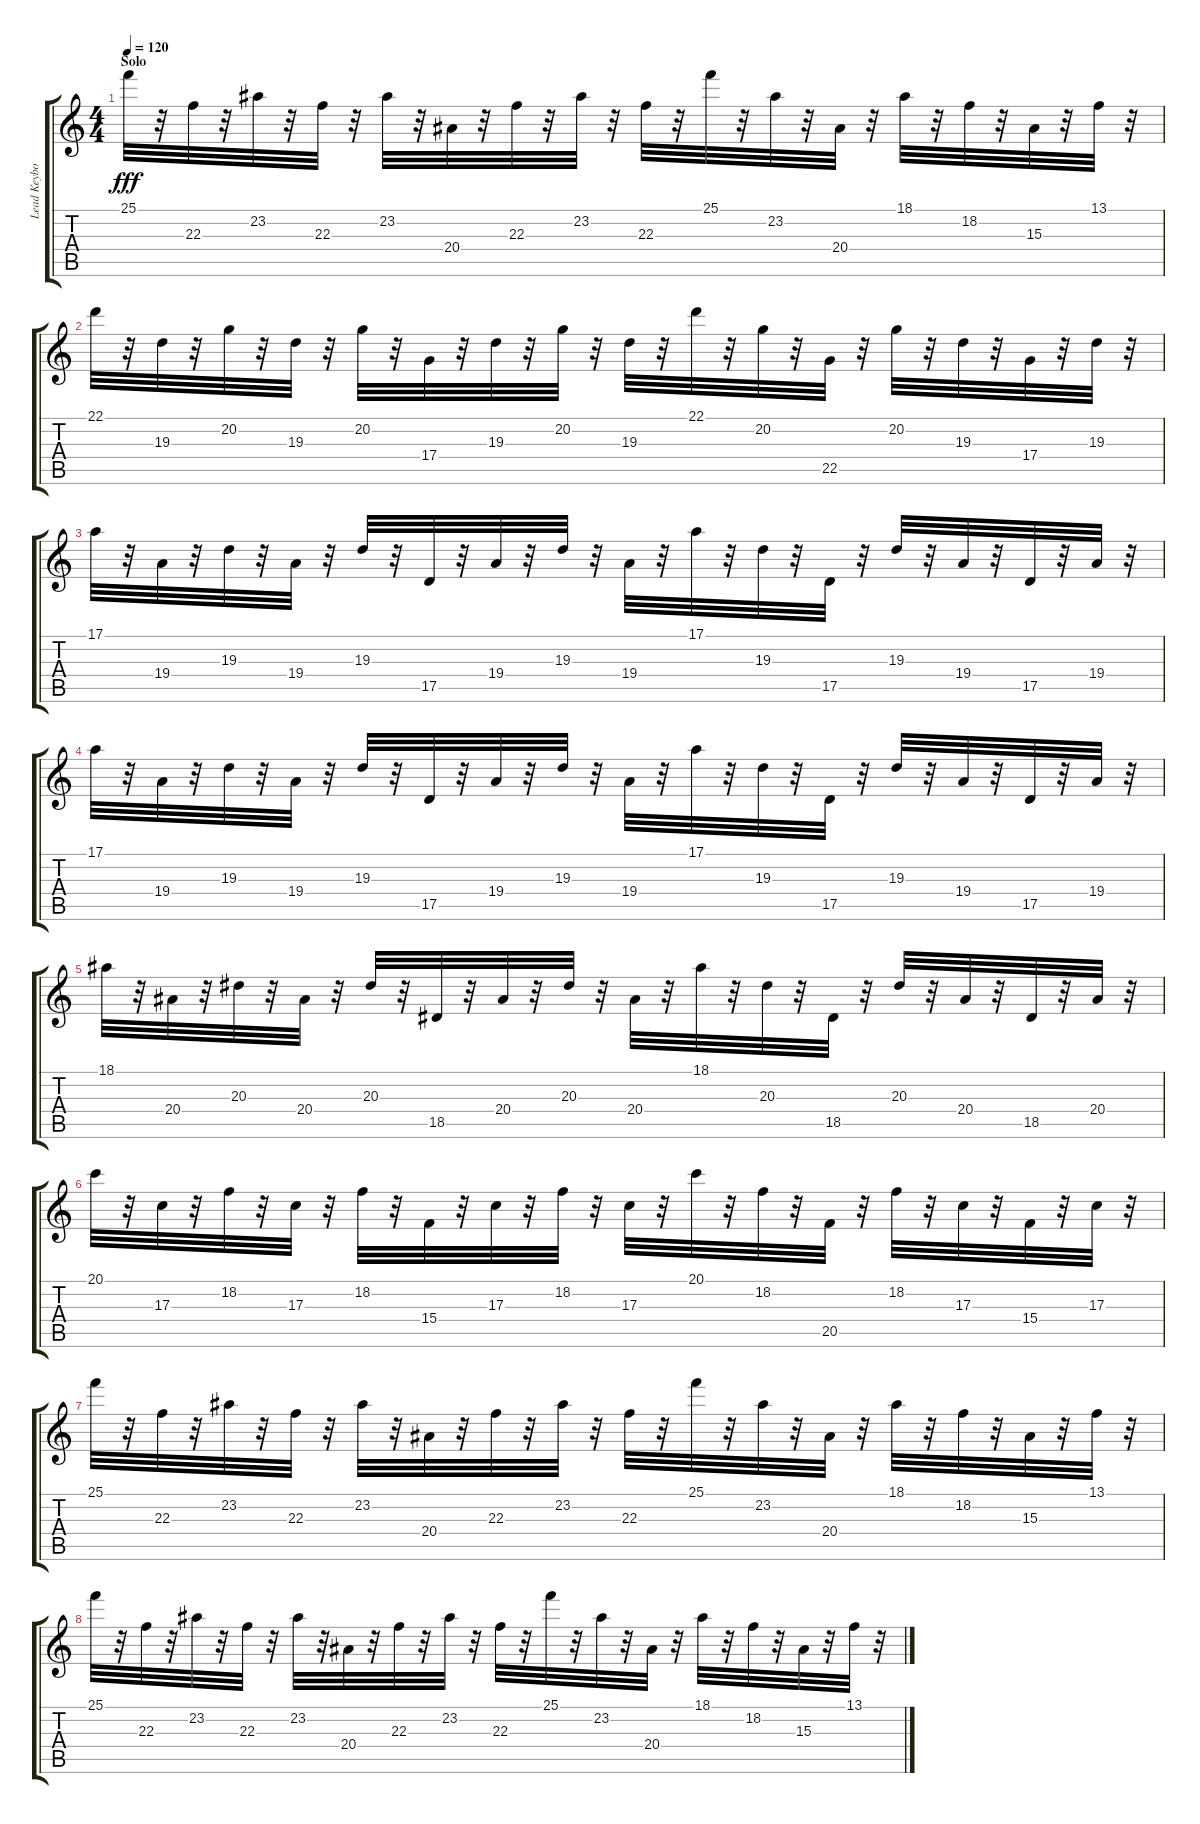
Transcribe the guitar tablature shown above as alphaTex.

\track ("Lead Keyboard Melody" "Lead Keybo") {instrument electricpiano2}
\staff {score tabs}
\tuning (E4 B3 G3 D3 A2 E2) {hide}
\ts (4 4)
\section ("" "Solo")
\tempo 120
\clef g2
\ks c
25.1.32{dy fff} r.32 22.3.32 r.32 23.2.32 r.32 22.3.32 r.32 23.2.32 r.32 20.4.32 r.32 22.3.32 r.32 23.2.32 r.32 22.3.32 r.32 25.1.32 r.32 23.2.32 r.32 20.4.32 r.32 18.1.32 r.32 18.2.32 r.32 15.3.32 r.32 13.1.32 r.32 |
22.1.32 r.32 19.3.32 r.32 20.2.32 r.32 19.3.32 r.32 20.2.32 r.32 17.4.32 r.32 19.3.32 r.32 20.2.32 r.32 19.3.32 r.32 22.1.32 r.32 20.2.32 r.32 22.5.32 r.32 20.2.32 r.32 19.3.32 r.32 17.4.32 r.32 19.3.32 r.32 |
17.1.32 r.32 19.4.32 r.32 19.3.32 r.32 19.4.32 r.32 19.3.32 r.32 17.5.32 r.32 19.4.32 r.32 19.3.32 r.32 19.4.32 r.32 17.1.32 r.32 19.3.32 r.32 17.5.32 r.32 19.3.32 r.32 19.4.32 r.32 17.5.32 r.32 19.4.32 r.32 |
17.1.32 r.32 19.4.32 r.32 19.3.32 r.32 19.4.32 r.32 19.3.32 r.32 17.5.32 r.32 19.4.32 r.32 19.3.32 r.32 19.4.32 r.32 17.1.32 r.32 19.3.32 r.32 17.5.32 r.32 19.3.32 r.32 19.4.32 r.32 17.5.32 r.32 19.4.32 r.32 |
18.1.32 r.32 20.4.32 r.32 20.3.32 r.32 20.4.32 r.32 20.3.32 r.32 18.5.32 r.32 20.4.32 r.32 20.3.32 r.32 20.4.32 r.32 18.1.32 r.32 20.3.32 r.32 18.5.32 r.32 20.3.32 r.32 20.4.32 r.32 18.5.32 r.32 20.4.32 r.32 |
20.1.32 r.32 17.3.32 r.32 18.2.32 r.32 17.3.32 r.32 18.2.32 r.32 15.4.32 r.32 17.3.32 r.32 18.2.32 r.32 17.3.32 r.32 20.1.32 r.32 18.2.32 r.32 20.5.32 r.32 18.2.32 r.32 17.3.32 r.32 15.4.32 r.32 17.3.32 r.32 |
25.1.32 r.32 22.3.32 r.32 23.2.32 r.32 22.3.32 r.32 23.2.32 r.32 20.4.32 r.32 22.3.32 r.32 23.2.32 r.32 22.3.32 r.32 25.1.32 r.32 23.2.32 r.32 20.4.32 r.32 18.1.32 r.32 18.2.32 r.32 15.3.32 r.32 13.1.32 r.32 |
25.1.32 r.32 22.3.32 r.32 23.2.32 r.32 22.3.32 r.32 23.2.32 r.32 20.4.32 r.32 22.3.32 r.32 23.2.32 r.32 22.3.32 r.32 25.1.32 r.32 23.2.32 r.32 20.4.32 r.32 18.1.32 r.32 18.2.32 r.32 15.3.32 r.32 13.1.32 r.32
